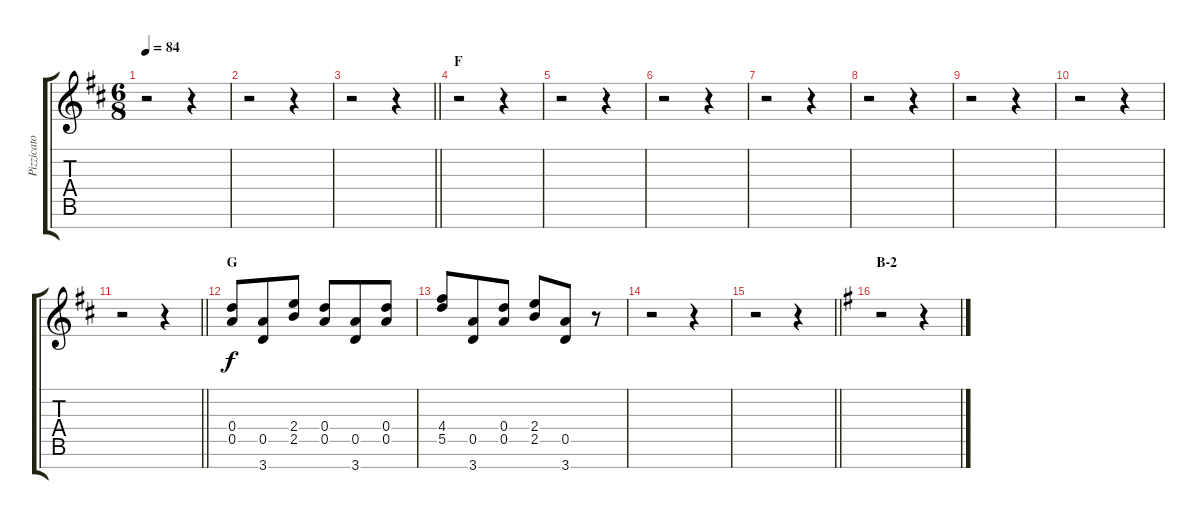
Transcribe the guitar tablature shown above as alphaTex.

\track ("Pizzicato Strings I" "Pizzicato ") {instrument pizzicatostrings}
\staff {score tabs}
\tuning (E5 B4 G4 D4 A3 E3 B2) {hide}
\ts (6 8)
\tempo 84
\clef g2
\ks d
r.2{dy f} r.4 |
r.2 r.4 |
\barLineRight lightlight
r.2 r.4 |
\section ("" "F")
r.2 r.4 |
r.2 r.4 |
r.2 r.4 |
r.2 r.4 |
r.2 r.4 |
r.2 r.4 |
r.2 r.4 |
\barLineRight lightlight
r.2 r.4 |
\section ("" "G")
(0.4 0.5).8{ot 8vb} (0.5 3.7).8{ot 8vb} (2.4 2.5).8{ot 8vb} (0.4 0.5).8{ot 8vb} (0.5 3.7).8{ot 8vb} (0.4 0.5).8{ot 8vb} |
(4.4 5.5).8{ot 8vb} (0.5 3.7).8{ot 8vb} (0.4 0.5).8{ot 8vb} (2.4 2.5).8{ot 8vb} (0.5 3.7).8{ot 8vb} r.8 |
r.2 r.4 |
\barLineRight lightlight
r.2 r.4 |
\section ("" "B-2")
\ks g
r.2 r.4
